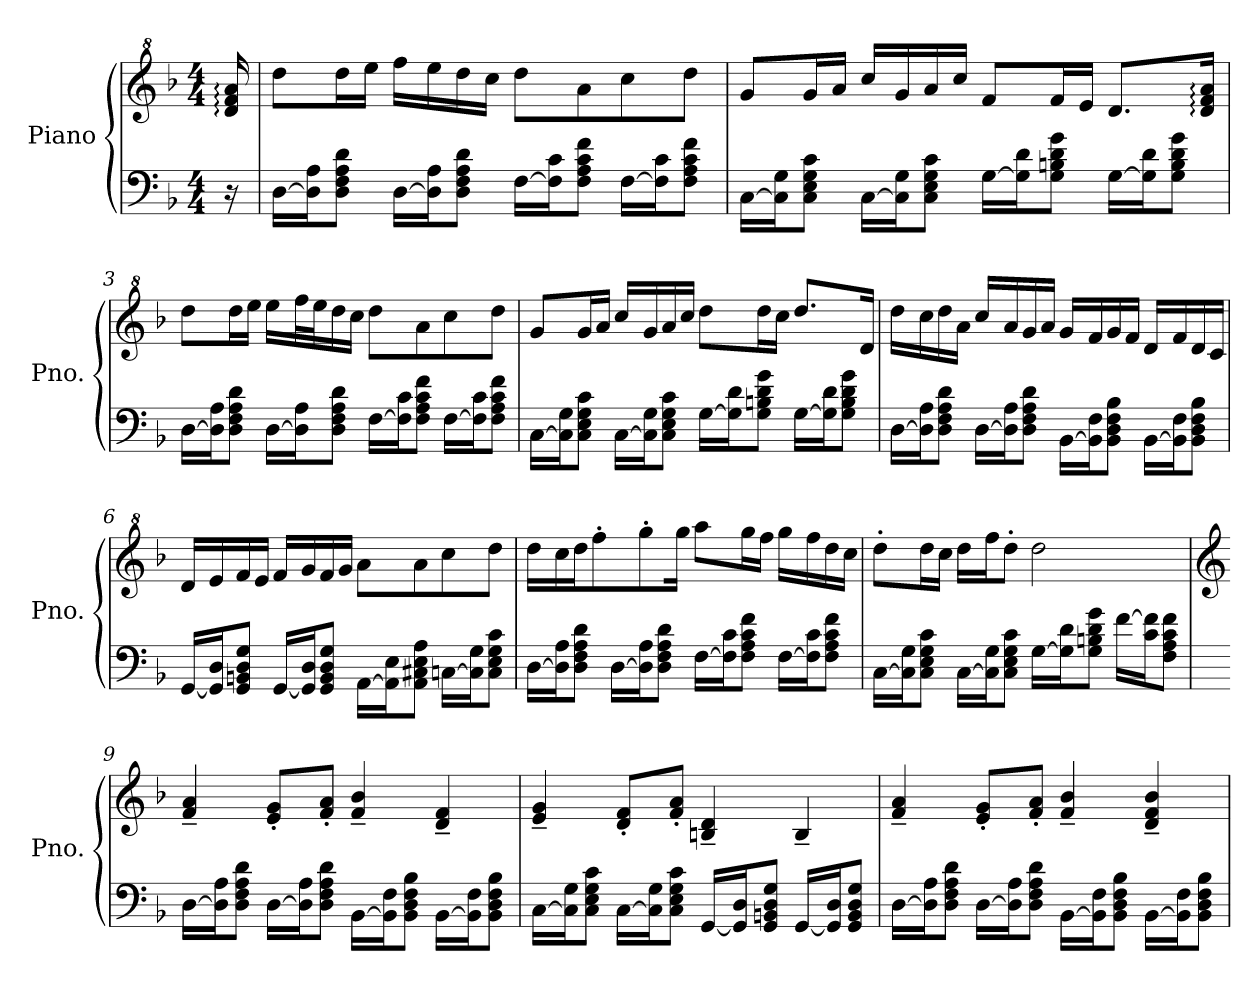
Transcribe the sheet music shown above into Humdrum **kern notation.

**kern	**kern	**dynam
*part1	*part1	*part1
*staff2	*staff1	*staff1/2
*I"Piano	*	*
*I'Pno.	*	*
*clefF4	*clefG^2	*
*k[b-]	*k[b-]	*
*M4/4	*M4/4	*
*MM100	*MM100	*
=	=	=
!	!	!LO:DY:b=2
!	!	!LO:DY:n=1:a
16r	16dd/: 16ff/: 16aa/:	mp mf
=1	=1	=1
[16D\LL	8ddd\L	.
16D\] 16A\J	.	.
8D\ 8F\ 8A\ 8d\J	16ddd\L	.
.	16eee\JJ	.
[16D\LL	16fff\LL	.
16D\] 16A\J	16eee\	.
8D\ 8F\ 8A\ 8d\J	16ddd\	.
.	16ccc\JJ	.
[16F\LL	8ddd\L	.
16F\] 16c\J	.	.
8F\ 8A\ 8c\ 8f\J	8aa\	.
[16F\LL	8ccc\	.
16F\] 16c\J	.	.
8F\ 8A\ 8c\ 8f\J	8ddd\J	.
=2	=2	=2
[16C\LL	8gg/L	.
16C\] 16G\J	.	.
8C\ 8E\ 8G\ 8c\J	16gg/L	.
.	16aa/JJ	.
[16C\LL	16ccc/LL	.
16C\] 16G\J	16gg/	.
8C\ 8E\ 8G\ 8c\J	16aa/	.
.	16ccc/JJ	.
[16G\LL	8ff/L	.
16G\] 16d\J	.	.
8G\ 8Bn\ 8d\ 8g\J	16ff/L	.
.	16ee/JJ	.
[16G\LL	8.dd/L	.
16G\] 16d\J	.	.
8G\ 8B\ 8d\ 8g\J	.	.
.	16dd/: 16ff/: 16aa/:Jk	.
!!LO:LB:g=z
=3	=3	=3
[16D\LL	8ddd\L	.
16D\] 16A\J	.	.
8D\ 8F\ 8A\ 8d\J	16ddd\L	.
.	16eee\JJ	.
[16D\LL	16eee\LL	.
16D\] 16A\J	32fff\L	.
.	32eee\J	.
8D\ 8F\ 8A\ 8d\J	16ddd\	.
.	16ccc\JJ	.
[16F\LL	8ddd\L	.
16F\] 16c\J	.	.
8F\ 8A\ 8c\ 8f\J	8aa\	.
[16F\LL	8ccc\	.
16F\] 16c\J	.	.
8F\ 8A\ 8c\ 8f\J	8ddd\J	.
=4	=4	=4
[16C\LL	8gg/L	.
16C\] 16G\J	.	.
8C\ 8E\ 8G\ 8c\J	16gg/L	.
.	16aa/JJ	.
[16C\LL	16ccc/LL	.
16C\] 16G\J	16gg/	.
8C\ 8E\ 8G\ 8c\J	16aa/	.
.	16ccc/JJ	.
[16G\LL	8ddd\L	.
16G\] 16d\J	.	.
8G\ 8Bn\ 8d\ 8g\J	16ddd\L	.
.	16ccc\JJ	.
[16G\LL	8.ddd/L	.
16G\] 16d\J	.	.
8G\ 8B\ 8d\ 8g\J	.	.
.	16dd/Jk	.
!!LO:LB:g=z
=5	=5	=5
[16D\LL	16ddd\LL	.
16D\] 16A\J	16ccc\	.
8D\ 8F\ 8A\ 8d\J	16ddd\	.
.	16aa\JJ	.
[16D\LL	16ccc/LL	.
16D\] 16A\J	16aa/	.
8D\ 8F\ 8A\ 8d\J	16gg/	.
.	16aa/JJ	.
[16BB-\LL	16gg/LL	.
16BB-\] 16F\J	16ff/	.
8BB-\ 8D\ 8F\ 8B-\J	16gg/	.
.	16ff/JJ	.
[16BB-\LL	16dd/LL	.
16BB-\] 16F\J	16ff/	.
8BB-\ 8D\ 8F\ 8B-\J	16dd/	.
.	16cc/JJ	.
=6	=6	=6
[16GG/LL	16dd/LL	.
16GG/] 16D/J	16ee/	.
8GG/ 8BBn/ 8D/ 8G/J	16ff/	.
.	16ee/JJ	.
[16GG/LL	16ff/LL	.
16GG/] 16D/J	16gg/	.
8GG/ 8BB/ 8D/ 8G/J	16ff/	.
.	16gg/JJ	.
[16AA\LL	8aa\L	.
16AA\] 16E\J	.	.
8AA\ 8C#X\ 8E\ 8A\J	8aa\	.
[16Cn\LL	8ccc\	.
16C\] 16G\J	.	.
8C\ 8E\ 8G\ 8c\J	8ddd\J	.
!!LO:LB:g=z
=7	=7	=7
[16D\LL	16ddd\LL	.
16D\] 16A\J	16ccc\	.
8D\ 8F\ 8A\ 8d\J	16ddd\J	.
.	8fff'\	.
[16D\LL	.	.
16D\] 16A\J	8ggg'\	.
8D\ 8F\ 8A\ 8d\J	.	.
.	16ggg\Jk	.
[16F\LL	8aaa\L	.
16F\] 16c\J	.	.
8F\ 8A\ 8c\ 8f\J	16ggg\L	.
.	16fff\JJ	.
[16F\LL	16ggg\LL	.
16F\] 16c\J	16fff\	.
8F\ 8A\ 8c\ 8f\J	16ddd\	.
.	16ccc\JJ	.
=8	=8	=8
[16C\LL	8ddd'\L	.
16C\] 16G\J	.	.
8C\ 8E\ 8G\ 8c\J	16ddd\L	.
.	16ccc\JJ	.
[16C\LL	16ddd\LL	.
16C\] 16G\J	16fff\J	.
8C\ 8E\ 8G\ 8c\J	8ddd'\J	.
[16G\LL	2ddd\	.
16G\] 16d\J	.	.
8G\ 8Bn\ 8d\ 8g\J	.	.
[16f\LL	.	.
16c\ 16f\]J	.	.
8F\ 8A\ 8c\ 8f\J	.	.
!!LO:LB:g=z
=9	=9	=9
*	*clefG2	*
[16D\LL	4f/~ 4a/~	.
16D\] 16A\J	.	.
8D\ 8F\ 8A\ 8d\J	.	.
[16D\LL	8e/' 8g/'L	.
16D\] 16A\J	.	.
8D\ 8F\ 8A\ 8d\J	8f/' 8a/'J	.
[16BB-\LL	4f/~ 4b-/~	.
16BB-\] 16F\J	.	.
8BB-\ 8D\ 8F\ 8B-\J	.	.
[16BB-\LL	4d/~ 4f/~	.
16BB-\] 16F\J	.	.
8BB-\ 8D\ 8F\ 8B-\J	.	.
=10	=10	=10
[16C\LL	4e/~ 4g/~	.
16C\] 16G\J	.	.
8C\ 8E\ 8G\ 8c\J	.	.
[16C\LL	8d/' 8f/'L	.
16C\] 16G\J	.	.
8C\ 8E\ 8G\ 8c\J	8f/' 8a/'J	.
[16GG/LL	4Bn/~ 4d/~	.
16GG/] 16D/J	.	.
8GG/ 8BBn/ 8D/ 8G/J	.	.
[16GG/LL	4B~/	.
16GG/] 16D/J	.	.
8GG/ 8BB/ 8D/ 8G/J	.	.
=11	=11	=11
[16D\LL	4f/~ 4a/~	.
16D\] 16A\J	.	.
8D\ 8F\ 8A\ 8d\J	.	.
[16D\LL	8e/' 8g/'L	.
16D\] 16A\J	.	.
8D\ 8F\ 8A\ 8d\J	8f/' 8a/'J	.
[16BB-\LL	4f/~ 4b-/~	.
16BB-\] 16F\J	.	.
8BB-\ 8D\ 8F\ 8B-\J	.	.
[16BB-\LL	4d/~ 4f/~ 4b-/~	.
16BB-\] 16F\J	.	.
8BB-\ 8D\ 8F\ 8B-\J	.	.
=	=	=
*-	*-	*-
